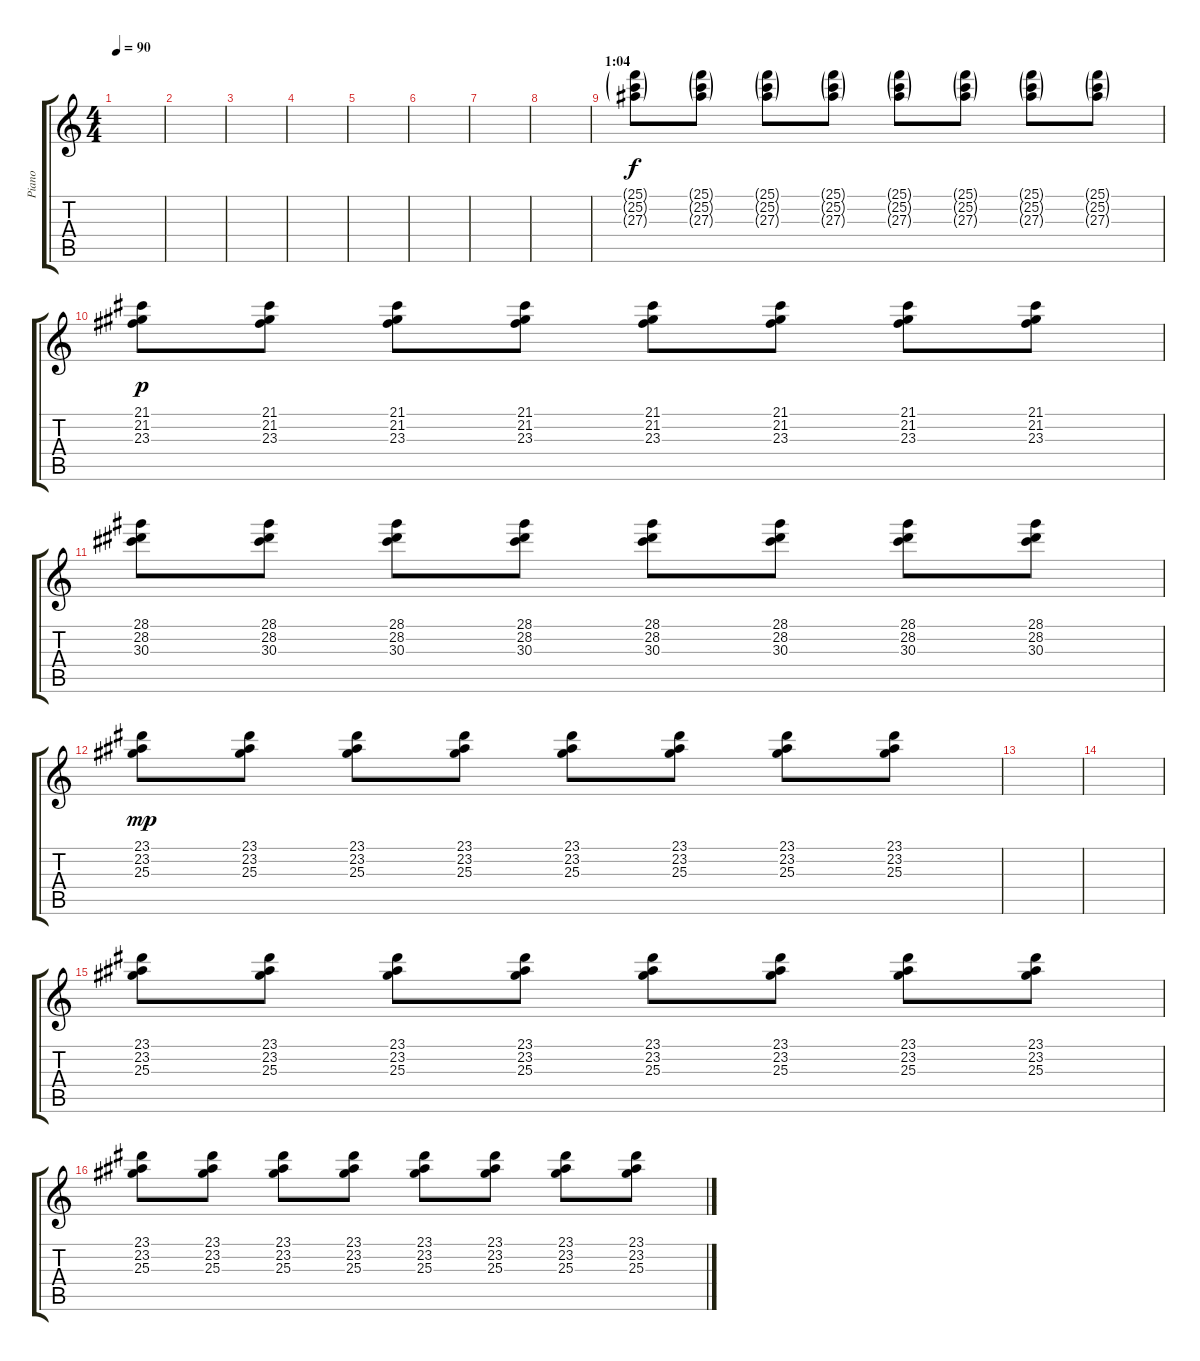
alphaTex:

\track ("Piano" "Piano") {instrument acousticgrandpiano}
\staff {score tabs}
\tuning (E4 B3 G3 D3 A2 E2) {hide}
\ts (4 4)
\tempo 90
\clef g2
\ks c
|
|
|
|
|
|
|
|
\section ("" "1:04")
(25.1{g} 25.2{g} 27.3{g}).8 (25.1{g} 25.2{g} 27.3{g}).8 (25.1{g} 25.2{g} 27.3{g}).8 (25.1{g} 25.2{g} 27.3{g}).8 (25.1{g} 25.2{g} 27.3{g}).8 (25.1{g} 25.2{g} 27.3{g}).8 (25.1{g} 25.2{g} 27.3{g}).8 (25.1{g} 25.2{g} 27.3{g}).8 |
(21.1 21.2 23.3).8{dy p} (21.1 21.2 23.3).8 (21.1 21.2 23.3).8 (21.1 21.2 23.3).8 (21.1 21.2 23.3).8 (21.1 21.2 23.3).8 (21.1 21.2 23.3).8 (21.1 21.2 23.3).8 |
(28.1 28.2 30.3).8 (28.1 28.2 30.3).8 (28.1 28.2 30.3).8 (28.1 28.2 30.3).8 (28.1 28.2 30.3).8 (28.1 28.2 30.3).8 (28.1 28.2 30.3).8 (28.1 28.2 30.3).8 |
(23.1 23.2 25.3).8{dy mp} (23.1 23.2 25.3).8 (23.1 23.2 25.3).8 (23.1 23.2 25.3).8 (23.1 23.2 25.3).8 (23.1 23.2 25.3).8 (23.1 23.2 25.3).8 (23.1 23.2 25.3).8 |
|
|
(23.1 23.2 25.3).8 (23.1 23.2 25.3).8 (23.1 23.2 25.3).8 (23.1 23.2 25.3).8 (23.1 23.2 25.3).8 (23.1 23.2 25.3).8 (23.1 23.2 25.3).8 (23.1 23.2 25.3).8 |
(23.1 23.2 25.3).8 (23.1 23.2 25.3).8 (23.1 23.2 25.3).8 (23.1 23.2 25.3).8 (23.1 23.2 25.3).8 (23.1 23.2 25.3).8 (23.1 23.2 25.3).8 (23.1 23.2 25.3).8
